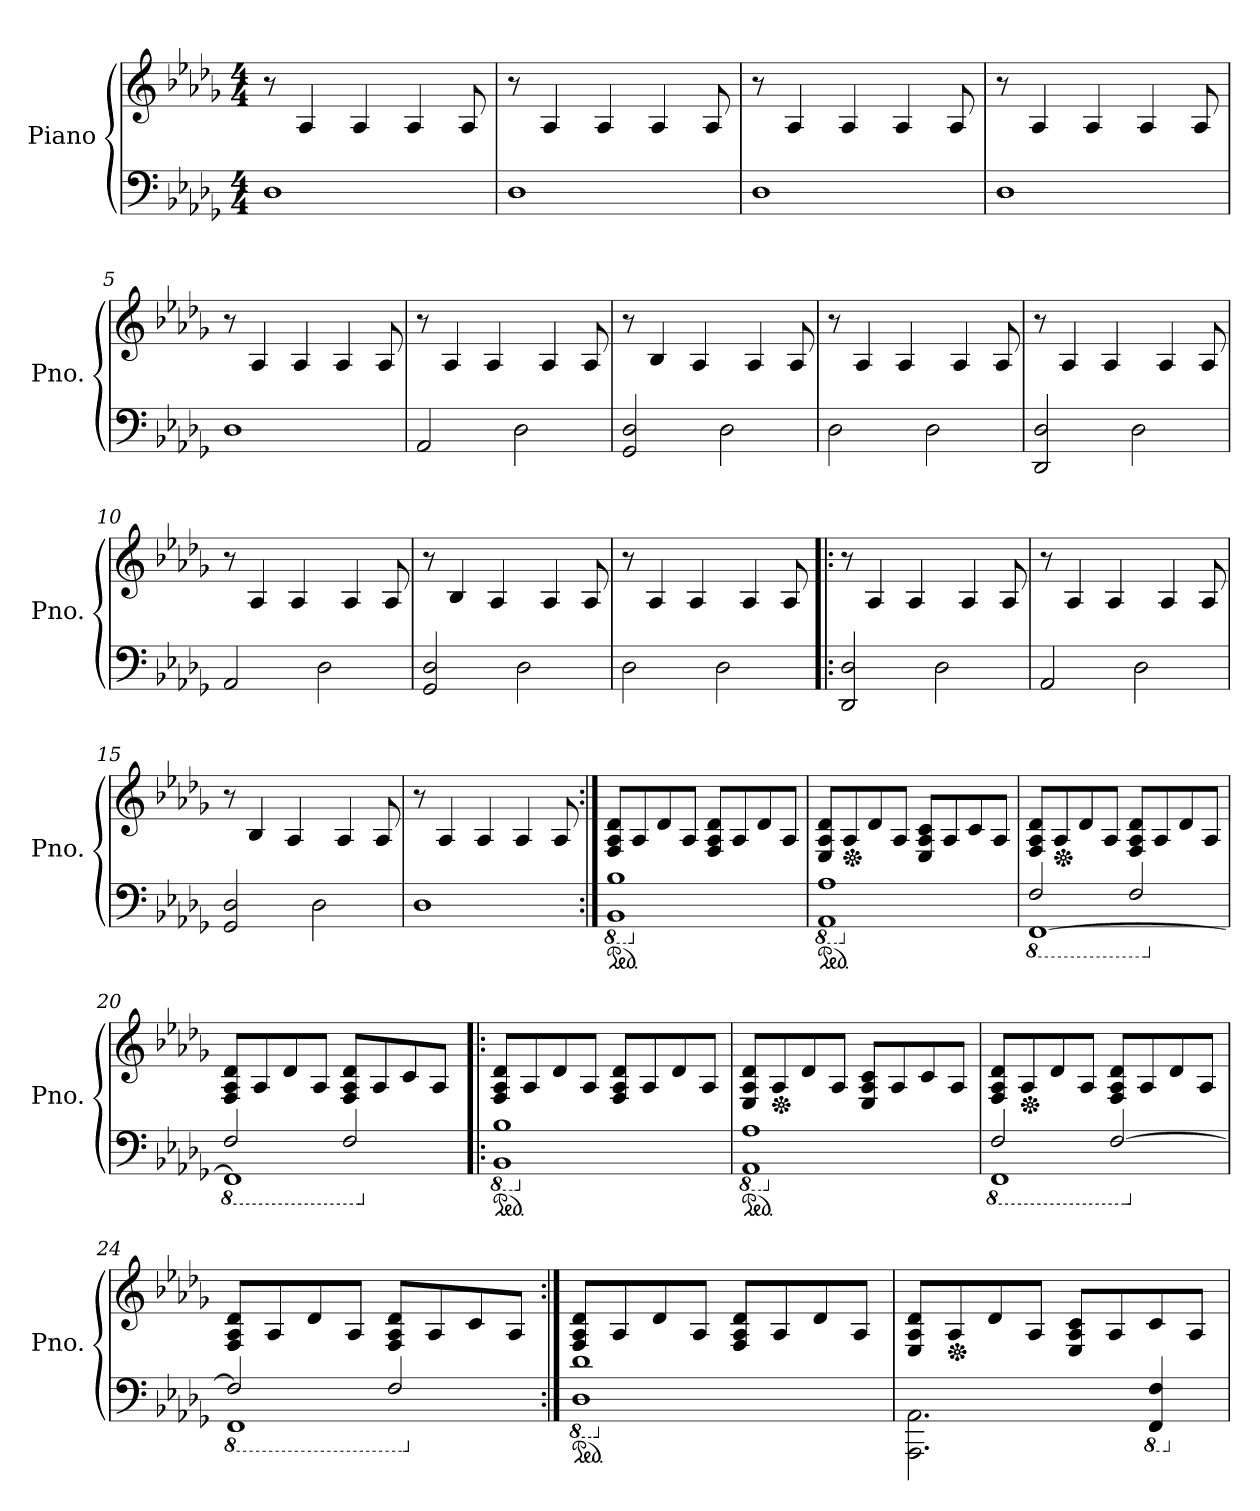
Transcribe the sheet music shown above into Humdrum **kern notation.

**kern	**kern
*part1	*part1
*staff2	*staff1
*I"Piano	*
*I'Pno.	*
*clefF4	*clefG2
*k[b-e-a-d-g-]	*k[b-e-a-d-g-]
*M4/4	*M4/4
*MM113	*MM113
=1	=1
1D-	8r
.	4A-/
.	4A-/
.	4A-/
.	8A-/
=2	=2
1D-	8r
.	4A-/
.	4A-/
.	4A-/
.	8A-/
=3	=3
1D-	8r
.	4A-/
.	4A-/
.	4A-/
.	8A-/
=4	=4
1D-	8r
.	4A-/
.	4A-/
.	4A-/
.	8A-/
!!LO:LB:g=z
=5	=5
1D-	8r
.	4A-/
.	4A-/
.	4A-/
.	8A-/
=6	=6
2AA-/	8r
.	4A-/
.	4A-/
2D-\	.
.	4A-/
.	8A-/
=7	=7
2GG-/ 2D-/	8r
.	4B-/
.	4A-/
2D-\	.
.	4A-/
.	8A-/
=8	=8
2D-\	8r
.	4A-/
.	4A-/
2D-\	.
.	4A-/
.	8A-/
!!LO:LB:g=z
=9	=9
2DD-/ 2D-/	8r
.	4A-/
.	4A-/
2D-\	.
.	4A-/
.	8A-/
=10	=10
2AA-/	8r
.	4A-/
.	4A-/
2D-\	.
.	4A-/
.	8A-/
=11	=11
2GG-/ 2D-/	8r
.	4B-/
.	4A-/
2D-\	.
.	4A-/
.	8A-/
=12	=12
2D-\	8r
.	4A-/
.	4A-/
2D-\	.
.	4A-/
.	8A-/
!!LO:LB:g=z
=13!|:	=13!|:
2DD-/ 2D-/	8r
.	4A-/
.	4A-/
2D-\	.
.	4A-/
.	8A-/
=14	=14
2AA-/	8r
.	4A-/
.	4A-/
2D-\	.
.	4A-/
.	8A-/
=15	=15
2GG-/ 2D-/	8r
.	4B-/
.	4A-/
2D-\	.
.	4A-/
.	8A-/
=16	=16
1D-	8r
.	4A-/
.	4A-/
.	4A-/
.	8A-/
!!LO:LB:g=z
=17:|!	=17:|!
*8ba	*
*ped	*
1BBB- 1BB-	8F/ 8A-/ 8d-/L
.	8A-/
.	8d-/
.	8A-/J
.	8F/ 8A-/ 8d-/L
.	8A-/
.	8d-/
.	8A-/J
=18	=18
*X8ba	*
*8ba	*
*ped	*
1AAA- 1AA-	8E-/ 8A-/ 8d-/L
*	*Xped
.	8A-/
.	8d-/
.	8A-/J
.	8E-/ 8A-/ 8c/L
.	8A-/
.	8c/
.	8A-/J
=19	=19
*X8ba	*
*8ba	*
*^	*
[1FFF	2FF/	8F/ 8A-/ 8d-/L
*	*	*Xped
.	.	8A-/
.	.	8d-/
.	.	8A-/J
.	2FF/	8F/ 8A-/ 8d-/L
.	.	8A-/
.	.	8d-/
.	.	8A-/J
=20	=20	=20
*X8ba	*	*
*8ba	*	*
1FFF]	2FF/	8F/ 8A-/ 8d-/L
.	.	8A-/
.	.	8d-/
.	.	8A-/J
.	2FF/	8F/ 8A-/ 8d-/L
.	.	8A-/
.	.	8c/
.	.	8A-/J
*v	*v	*
!!LO:PB:g=z
=21!|:	=21!|:
*X8ba	*
*8ba	*
*ped	*
1BBB- 1BB-	8F/ 8A-/ 8d-/L
.	8A-/
.	8d-/
.	8A-/J
.	8F/ 8A-/ 8d-/L
.	8A-/
.	8d-/
.	8A-/J
=22	=22
*X8ba	*
*8ba	*
*ped	*
1AAA- 1AA-	8E-/ 8A-/ 8d-/L
*	*Xped
.	8A-/
.	8d-/
.	8A-/J
.	8E-/ 8A-/ 8c/L
.	8A-/
.	8c/
.	8A-/J
=23	=23
*X8ba	*
*8ba	*
*^	*
2FF/	1FFF	8F/ 8A-/ 8d-/L
*	*	*Xped
.	.	8A-/
.	.	8d-/
.	.	8A-/J
[2FF/	.	8F/ 8A-/ 8d-/L
.	.	8A-/
.	.	8d-/
.	.	8A-/J
=24	=24	=24
*X8ba	*	*
*8ba	*	*
1FFF	2FF/]	8F/ 8A-/ 8d-/L
.	.	8A-/
.	.	8d-/
.	.	8A-/J
.	2FF/	8F/ 8A-/ 8d-/L
.	.	8A-/
.	.	8c/
.	.	8A-/J
*v	*v	*
!!LO:LB:g=z
=25:|!	=25:|!
*X8ba	*
*8ba	*
*ped	*
1DD- 1D-	8F/ 8A-/ 8d-/L
.	8A-/
.	8d-/
.	8A-/J
.	8F/ 8A-/ 8d-/L
.	8A-/
.	8d-/
.	8A-/J
=26	=26
*X8ba	*
2.AAA-\ 2.AA-\	8E-/ 8A-/ 8d-/L
*	*Xped
.	8A-/
.	8d-/
.	8A-/J
.	8E-/ 8A-/ 8c/L
.	8A-/
*8ba	*
4FFF/ 4FF/	8c/
.	8A-/J
*X8ba	*
=	=
*-	*-
